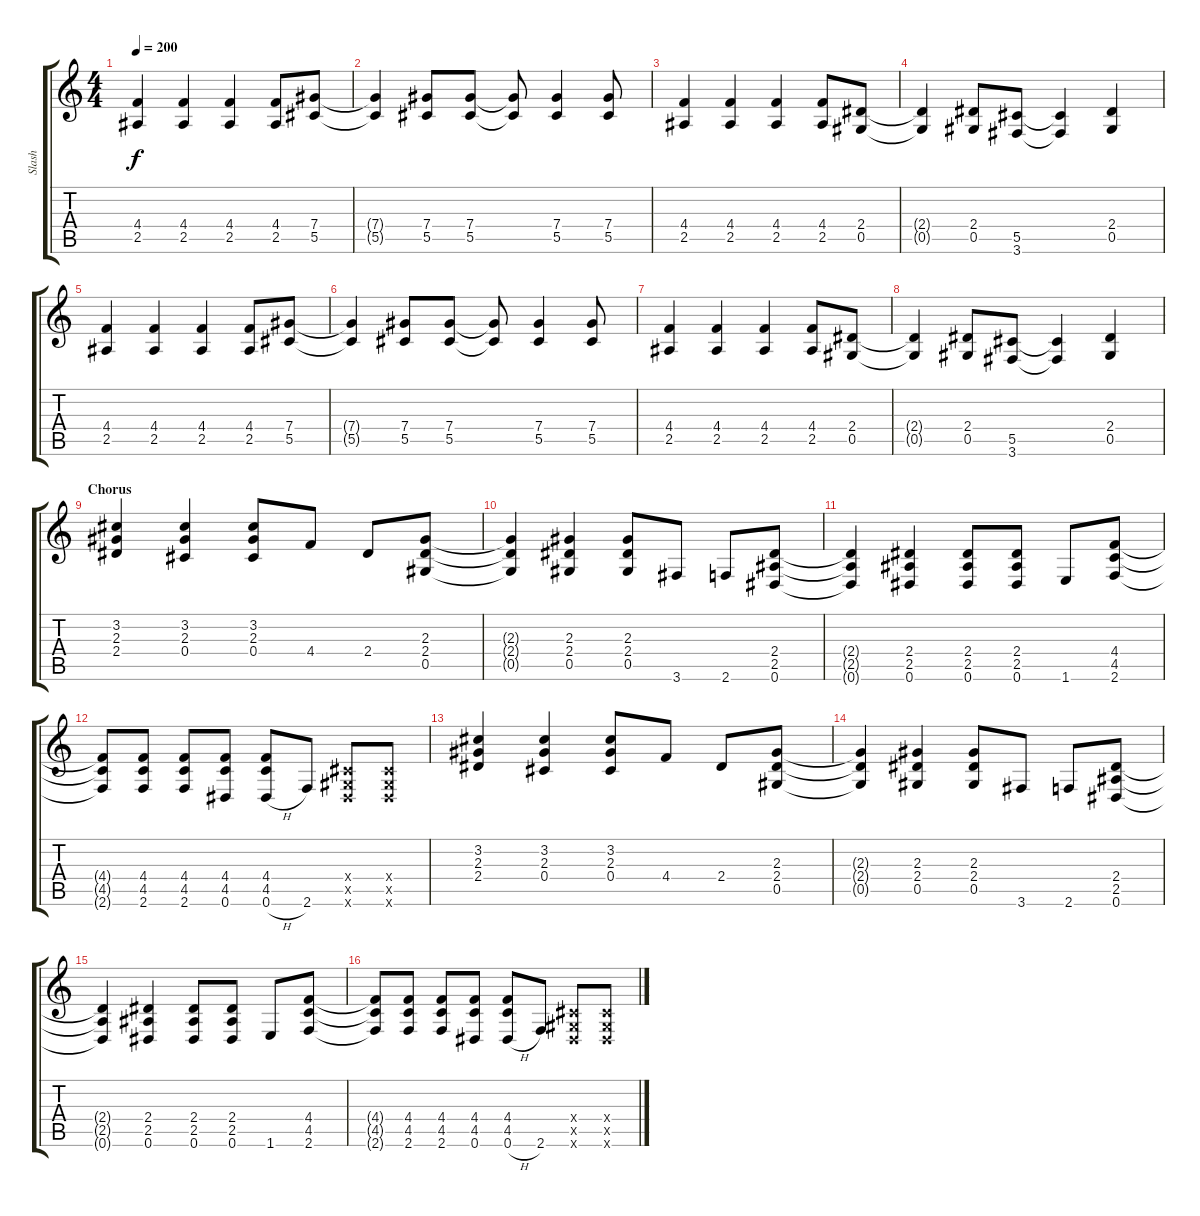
\track ("Slash" "Slash") {instrument distortionguitar}
\staff {score tabs}
\tuning (Eb4 Bb3 Gb3 Db3 Ab2 Eb2) {hide}
\ts (4 4)
\tempo 200
\clef g2
\ks c
(4.4 2.5).4{dy f} (4.4 2.5).4 (4.4 2.5).4 (4.4 2.5).8 (7.4 5.5).8 |
(7.4{t} 5.5{t}).4 (7.4 5.5).8 (7.4 5.5).8 (7.4{t} 5.5{t}).8 (7.4 5.5).4 (7.4 5.5).8 |
(4.4 2.5).4 (4.4 2.5).4 (4.4 2.5).4 (4.4 2.5).8 (2.4 0.5).8 |
(2.4{t} 0.5{t}).4 (2.4 0.5).8 (5.5 3.6).8 (5.5{t} 3.6{t}).4 (2.4 0.5).4 |
(4.4 2.5).4 (4.4 2.5).4 (4.4 2.5).4 (4.4 2.5).8 (7.4 5.5).8 |
(7.4{t} 5.5{t}).4 (7.4 5.5).8 (7.4 5.5).8 (7.4{t} 5.5{t}).8 (7.4 5.5).4 (7.4 5.5).8 |
(4.4 2.5).4 (4.4 2.5).4 (4.4 2.5).4 (4.4 2.5).8 (2.4 0.5).8 |
(2.4{t} 0.5{t}).4 (2.4 0.5).8 (5.5 3.6).8 (5.5{t} 3.6{t}).4 (2.4 0.5).4 |
\section ("" "Chorus")
(3.2 2.3 2.4).4 (3.2 2.3 0.4).4 (3.2 2.3 0.4).8 4.4.8 2.4.8 (2.3 2.4 0.5).8 |
(2.3{t} 2.4{t} 0.5{t}).4 (2.3 2.4 0.5).4 (2.3 2.4 0.5).8 3.6.8 2.6.8 (2.4 2.5 0.6).8 |
(2.4{t} 2.5{t} 0.6{t}).4 (2.4 2.5 0.6).4 (2.4 2.5 0.6).8 (2.4 2.5 0.6).8 1.6.8 (4.4 4.5 2.6).8 |
(4.4{t} 4.5{t} 2.6{t}).8 (4.4 4.5 2.6).8 (4.4 4.5 2.6).8 (4.4 4.5 0.6).8 (4.4 4.5 0.6{h}).8 2.6.8 (0.4{x} 0.5{x} 0.6{x}).8 (0.4{x} 0.5{x} 0.6{x}).8 |
(3.2 2.3 2.4).4 (3.2 2.3 0.4).4 (3.2 2.3 0.4).8 4.4.8 2.4.8 (2.3 2.4 0.5).8 |
(2.3{t} 2.4{t} 0.5{t}).4 (2.3 2.4 0.5).4 (2.3 2.4 0.5).8 3.6.8 2.6.8 (2.4 2.5 0.6).8 |
(2.4{t} 2.5{t} 0.6{t}).4 (2.4 2.5 0.6).4 (2.4 2.5 0.6).8 (2.4 2.5 0.6).8 1.6.8 (4.4 4.5 2.6).8 |
(4.4{t} 4.5{t} 2.6{t}).8 (4.4 4.5 2.6).8 (4.4 4.5 2.6).8 (4.4 4.5 0.6).8 (4.4 4.5 0.6{h}).8 2.6.8 (0.4{x} 0.5{x} 0.6{x}).8 (0.4{x} 0.5{x} 0.6{x}).8
